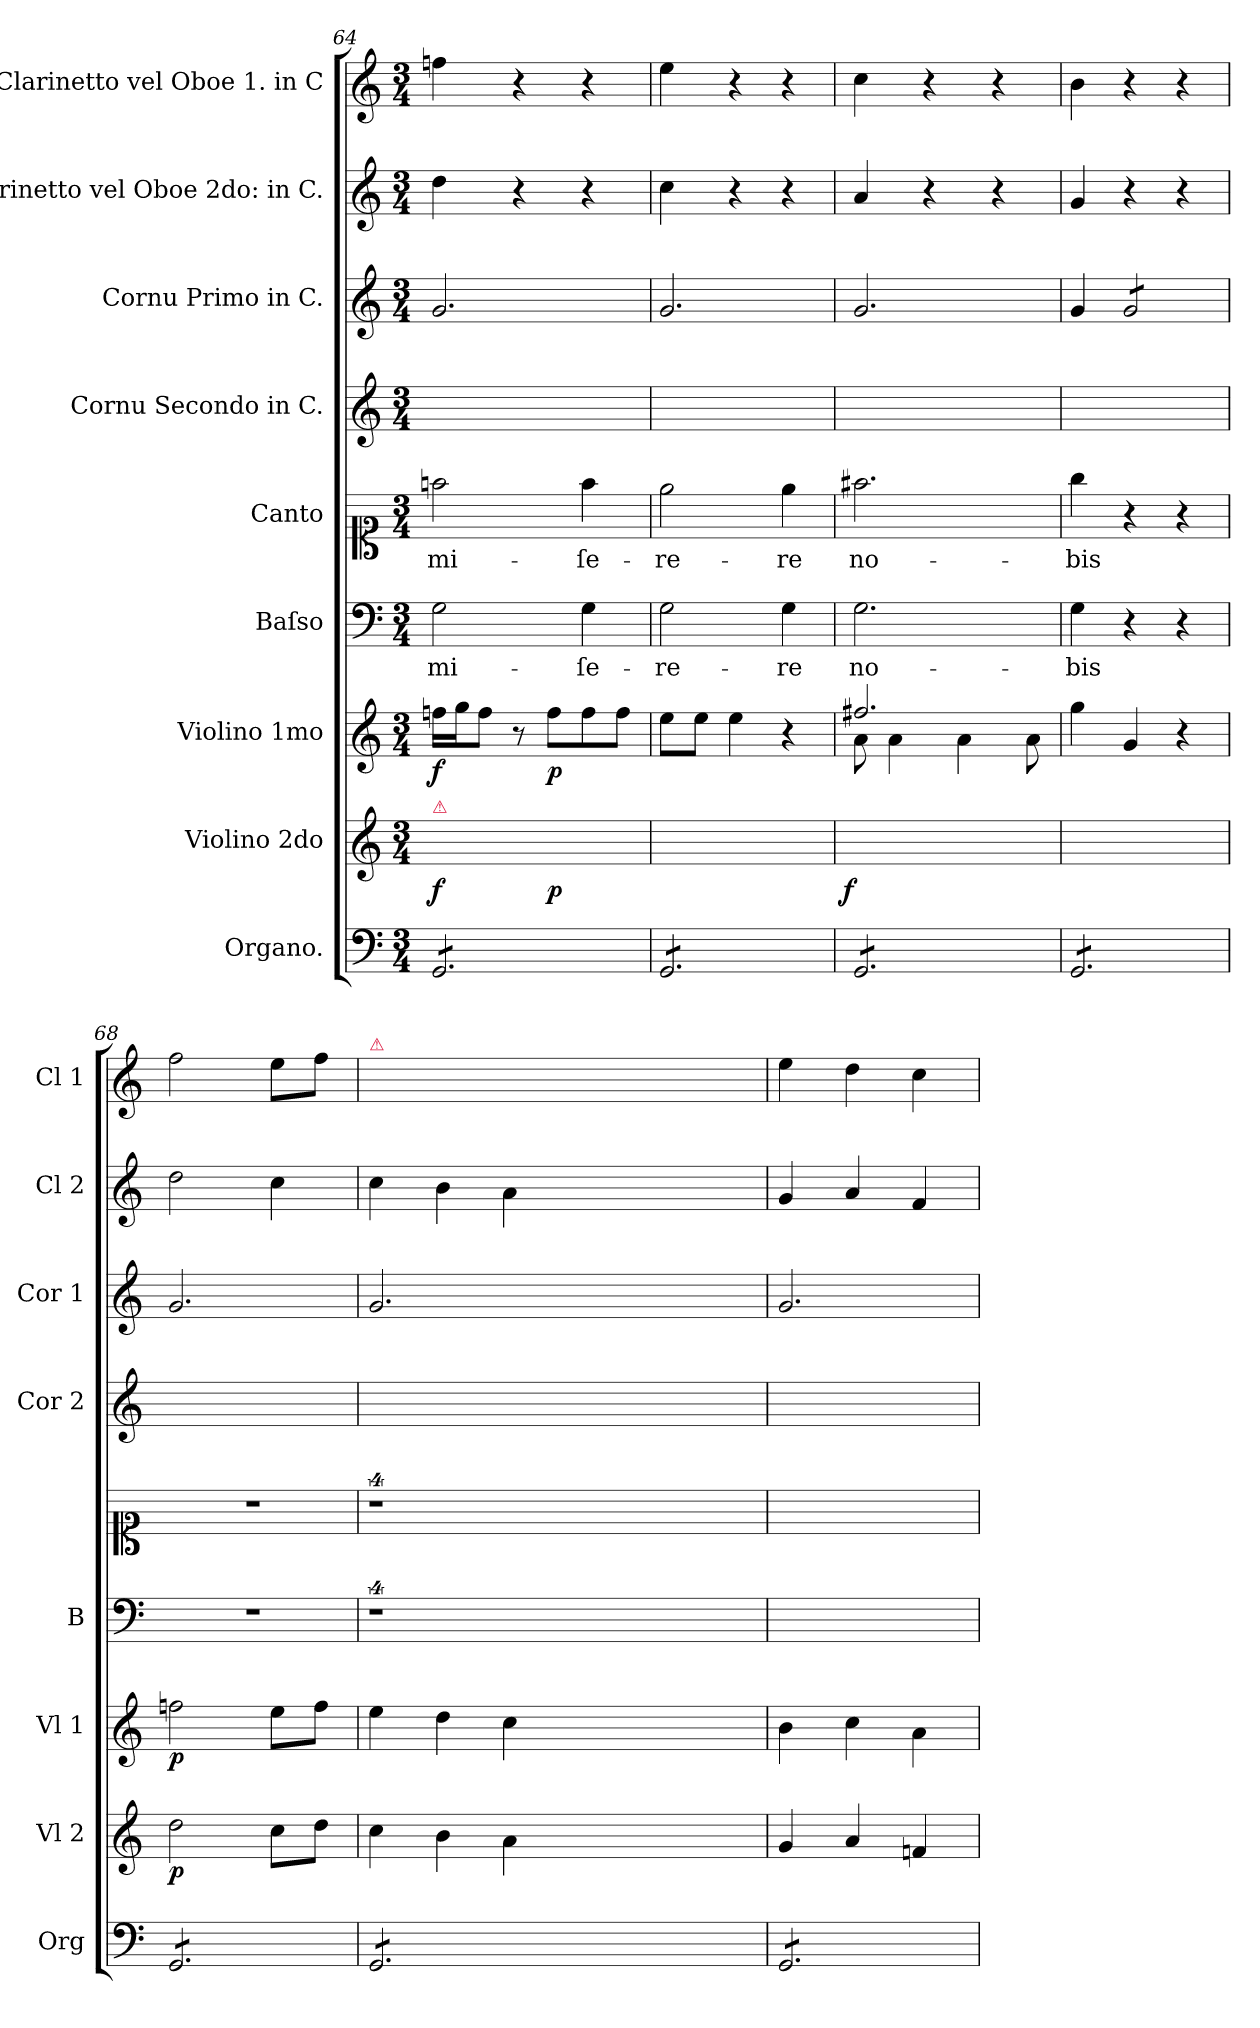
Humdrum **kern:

**kern	**kern	**dynam	**kern	**dynam	**kern	**text	**kern	**text	**kern	**kern	**kern	**kern
*part9	*part8	*part8	*part7	*part7	*part6	*part6	*part5	*part5	*part4	*part3	*part2	*part1
*staff9	*staff8	*staff8	*staff7	*staff7	*staff6	*staff6	*staff5	*staff5	*staff4	*staff3	*staff2	*staff1
*I"Organo.	*I"Violino 2do	*	*I"Violino 1mo	*	*I"Baſso	*	*I"Canto	*	*I"Cornu Secondo in C.	*I"Cornu Primo in C.	*I"Clarinetto vel Oboe 2do: in C.	*I"Clarinetto vel Oboe 1. in C
*I'Org	*I'Vl 2	*	*I'Vl 1	*	*I'B	*	*	*	*I'Cor 2	*I'Cor 1	*I'Cl 2	*I'Cl 1
*clefF4	*clefG2	*	*clefG2	*	*clefF4	*	*clefC1	*	*clefG2	*clefG2	*clefG2	*clefG2
*k[]	*k[]	*	*k[]	*	*k[]	*	*k[]	*	*k[]	*k[]	*k[]	*k[]
*M3/4	*M3/4	*	*M3/4	*	*M3/4	*	*M3/4	*	*M3/4	*M3/4	*M3/4	*M3/4
=64	=64	=64	=64	=64	=64	=64	=64	=64	=64	=64	=64	=64
!	!LO:TX:a:color=crimson:t=⚠	!	!	!	!	!	!	!	!	!	!	!
!	!	!	!	!LO:DY:b	!	!	!	!	!	!	!	!
*tremolo	*	*	*	*	*	*	*	*	*	*	*	*
8GG/L	16dd\LLyy	f	16ffn\LL	f	2G\	mi-	2ffn\	mi-	2.ryy	2.g/	4dd\	4ffn\
.	16ee\Jyy	.	16gg\J	.	.	.	.	.	.	.	.	.
8GG/	8dd\Jyy	.	8ff\J	.	.	.	.	.	.	.	.	.
8GG/	8ryy	.	8r	.	.	.	.	.	.	.	4r	4r
!	!	!	!	!LO:DY:b	!	!	!	!	!	!	!	!
8GG/	8dd\Lyy	p	8ff\L	p	.	.	.	.	.	.	.	.
8GG/	8dd\yy	.	8ff\	.	4G\	-ſe-	4ff\	-ſe-	.	.	4r	4r
8GG/J	8dd\Jyy	.	8ff\J	.	.	.	.	.	.	.	.	.
=65	=65	=65	=65	=65	=65	=65	=65	=65	=65	=65	=65	=65
8GG/L	8cc\Lyy	.	8ee\L	.	2G\	-re-	2ee\	-re-	2.ryy	2.g/	4cc\	4ee\
8GG/	8cc\Jyy	.	8ee\J	.	.	.	.	.	.	.	.	.
8GG/	4cc\yy	.	4ee\	.	.	.	.	.	.	.	4r	4r
8GG/	.	.	.	.	.	.	.	.	.	.	.	.
8GG/	4ryy	.	4r	.	4G\	-re	4ee\	-re	.	.	4r	4r
8GG/J	.	.	.	.	.	.	.	.	.	.	.	.
=66	=66	=66	=66	=66	=66	=66	=66	=66	=66	=66	=66	=66
*	*	*	*^	*	*	*	*	*	*	*	*	*
!	!	!LO:DY:rj	!	!	!	!	!	!	!	!	!	!	!
8GG/L	8dyy/ 8ccyy/	f	2.ff#X/	8a\	.	2.G\	no-	2.ff#X\	no-	2.ryy	2.g/	4a/	4cc\
8GG/	4dyy/ 4ccyy/	.	.	4a\	.	.	.	.	.	.	.	.	.
8GG/	.	.	.	.	.	.	.	.	.	.	.	4r	4r
8GG/	4dyy/ 4ccyy/	.	.	4a\	.	.	.	.	.	.	.	.	.
8GG/	.	.	.	.	.	.	.	.	.	.	.	4r	4r
8GG/J	8dyy/ 8ccyy/	.	.	8a\	.	.	.	.	.	.	.	.	.
*	*	*	*v	*v	*	*	*	*	*	*	*	*	*
=67	=67	=67	=67	=67	=67	=67	=67	=67	=67	=67	=67	=67
8GG/L	4b\yy	.	4gg\	.	4G\	-bis	4gg\	-bis	2.ryy	4g/	4g/	4b\
8GG/	.	.	.	.	.	.	.	.	.	.	.	.
*	*	*	*	*	*	*	*	*	*	*tremolo	*	*
8GG/	4b\yy	.	4g/	.	4r	.	4r	.	.	8g/L	4r	4r
8GG/	.	.	.	.	.	.	.	.	.	8g/	.	.
8GG/	4ryy	.	4r	.	4r	.	4r	.	.	8g/	4r	4r
8GG/J	.	.	.	.	.	.	.	.	.	8g/J	.	.
*	*	*	*	*	*	*	*	*	*	*Xtremolo	*	*
=68	=68	=68	=68	=68	=68	=68	=68	=68	=68	=68	=68	=68
!	!	!	!	!LO:DY:b	!	!	!	!	!	!	!	!
8GG/L	2dd\	p	2ffn\	p	2.r	.	2.r	.	2.ryy	2.g/	2dd\	2ff\
8GG/	.	.	.	.	.	.	.	.	.	.	.	.
8GG/	.	.	.	.	.	.	.	.	.	.	.	.
8GG/	.	.	.	.	.	.	.	.	.	.	.	.
8GG/	8cc\L	.	8ee\L	.	.	.	.	.	.	.	4cc\	8ee\L
8GG/J	8dd\J	.	8ff\J	.	.	.	.	.	.	.	.	8ff\J
=69	=69	=69	=69	=69	=69	=69	=69	=69	=69	=69	=69	=69
!	!	!	!	!	!	!	!	!	!	!	!	!LO:TX:a:color=crimson:t=⚠
8GG/L	4cc\	.	4ee\	.	4%9r	.	4%9r	.	2.ryy	2.g/	4cc\	2.ryy
8GG/	.	.	.	.	.	.	.	.	.	.	.	.
8GG/	4b\	.	4dd\	.	.	.	.	.	.	.	4b\	.
8GG/	.	.	.	.	.	.	.	.	.	.	.	.
8GG/	4a\	.	4cc\	.	.	.	.	.	.	.	4a\	.
8GG/J	.	.	.	.	.	.	.	.	.	.	.	.
1.ryy	1.ryy	.	1.ryy	.	.	.	.	.	1.ryy	1.ryy	1.ryy	1.ryy
=70	=70	=70	=70	=70	=70	=70	=70	=70	=70	=70	=70	=70
8GG/L	4g/	.	4b\	.	2.ryy	.	2.ryy	.	2.ryy	2.g/	4g/	4ee\
8GG/	.	.	.	.	.	.	.	.	.	.	.	.
8GG/	4a/	.	4cc\	.	.	.	.	.	.	.	4a/	4dd\
8GG/	.	.	.	.	.	.	.	.	.	.	.	.
8GG/	4fn/	.	4a\	.	.	.	.	.	.	.	4f/	4cc\
8GG/J	.	.	.	.	.	.	.	.	.	.	.	.
*Xtremolo	*	*	*	*	*	*	*	*	*	*	*	*
=	=	=	=	=	=	=	=	=	=	=	=	=
*-	*-	*-	*-	*-	*-	*-	*-	*-	*-	*-	*-	*-
